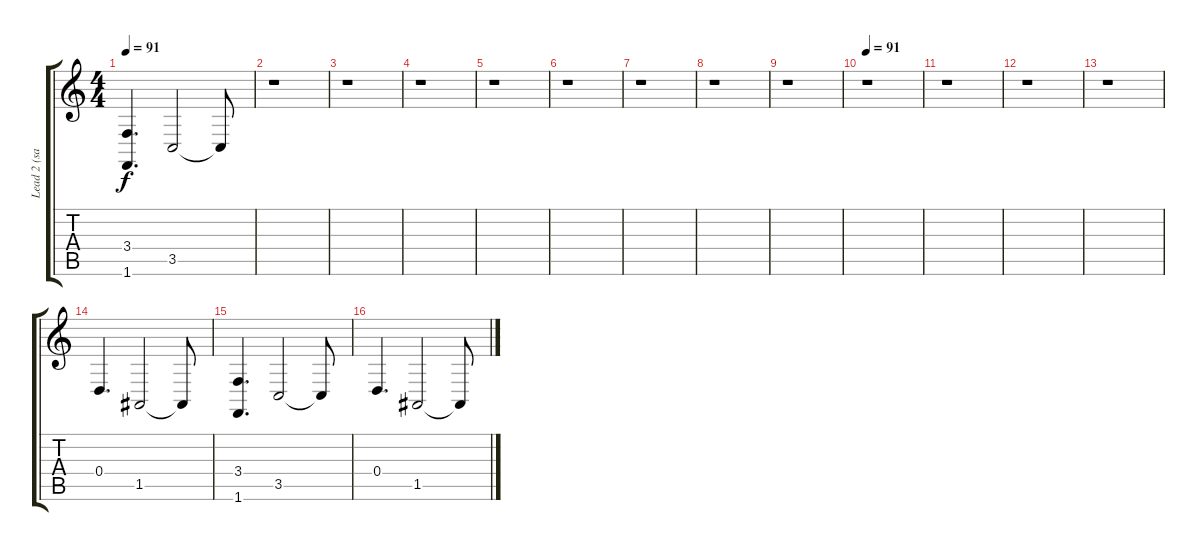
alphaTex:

\track ("Lead 2 (sawtooth)" "Lead 2 (sa") {instrument lead2sawtooth}
\staff {score tabs}
\tuning (E4 B3 G3 D3 A2 E2) {hide}
\ts (4 4)
\tempo 91
\clef g2
\ks c
(3.4 1.6).4{d dy f} 3.5.2 3.5{t}.8 |
r.1 |
r.1 |
r.1 |
r.1 |
r.1 |
r.1 |
r.1 |
r.1 |
\tempo 91
r.1 |
r.1 |
r.1 |
r.1 |
0.4.4{d} 1.5.2 1.5{t}.8 |
(3.4 1.6).4{d} 3.5.2 3.5{t}.8 |
0.4.4{d} 1.5.2 1.5{t}.8
